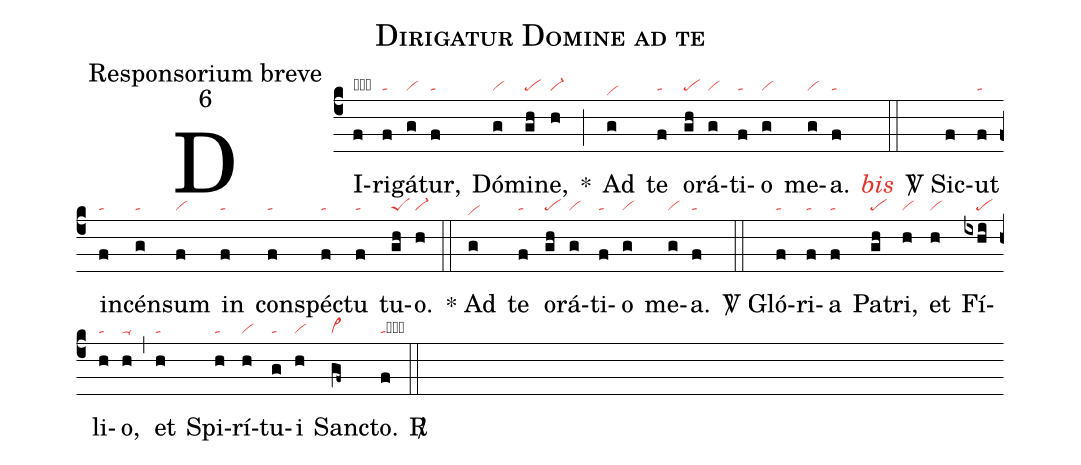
name:Dirigatur Domine ad te;
office-part:Responsorium breve;
nabc-lines:1;
mode:6;
%%
(c4) DI(f|obta)ri(f|ta)gá(g|vi)tur,(f|ta) Dó(g|vi)mi(gh|pe)ne,(h|vi-) <sp>*</sp>(;) Ad(g|vihd) te(f|ta) o(gh|pe)rá(g|vi)ti(f|ta)o(g|vi) me(g|vi)a.(f|ta) <i><c>bis</c></i>(::)
<sp>V/</sp> Sic(f)ut(f|ta) in(f|ta)cén(g|ta)sum(f|vi) in(f|ta) con(f|ta)spéc(f|ta)tu(f|ta) tu(gh|peS)o.(h|vi-) (::)
<sp>*</sp> Ad(g|vihd) te(f|ta) o(gh|pe)rá(g|vi)ti(f|ta)o(g|vi) me(g|vi)a.(f|ta) (::)
<sp>V/</sp> Gló(f|ta)ri(f|ta)a(f|ta) Pa(gh|pe)tri,(h|vi) et(h|vi) Fí(ixhi|////pe)li(h|ta)o,(h|ta-) (,) et(h|ta) Spi(h|ta)rí(h|vi)tu(g|ta)i(h|vi) Sanc(gf~|vi>)to.(f|tacb) <sp>R/</sp>(::)
